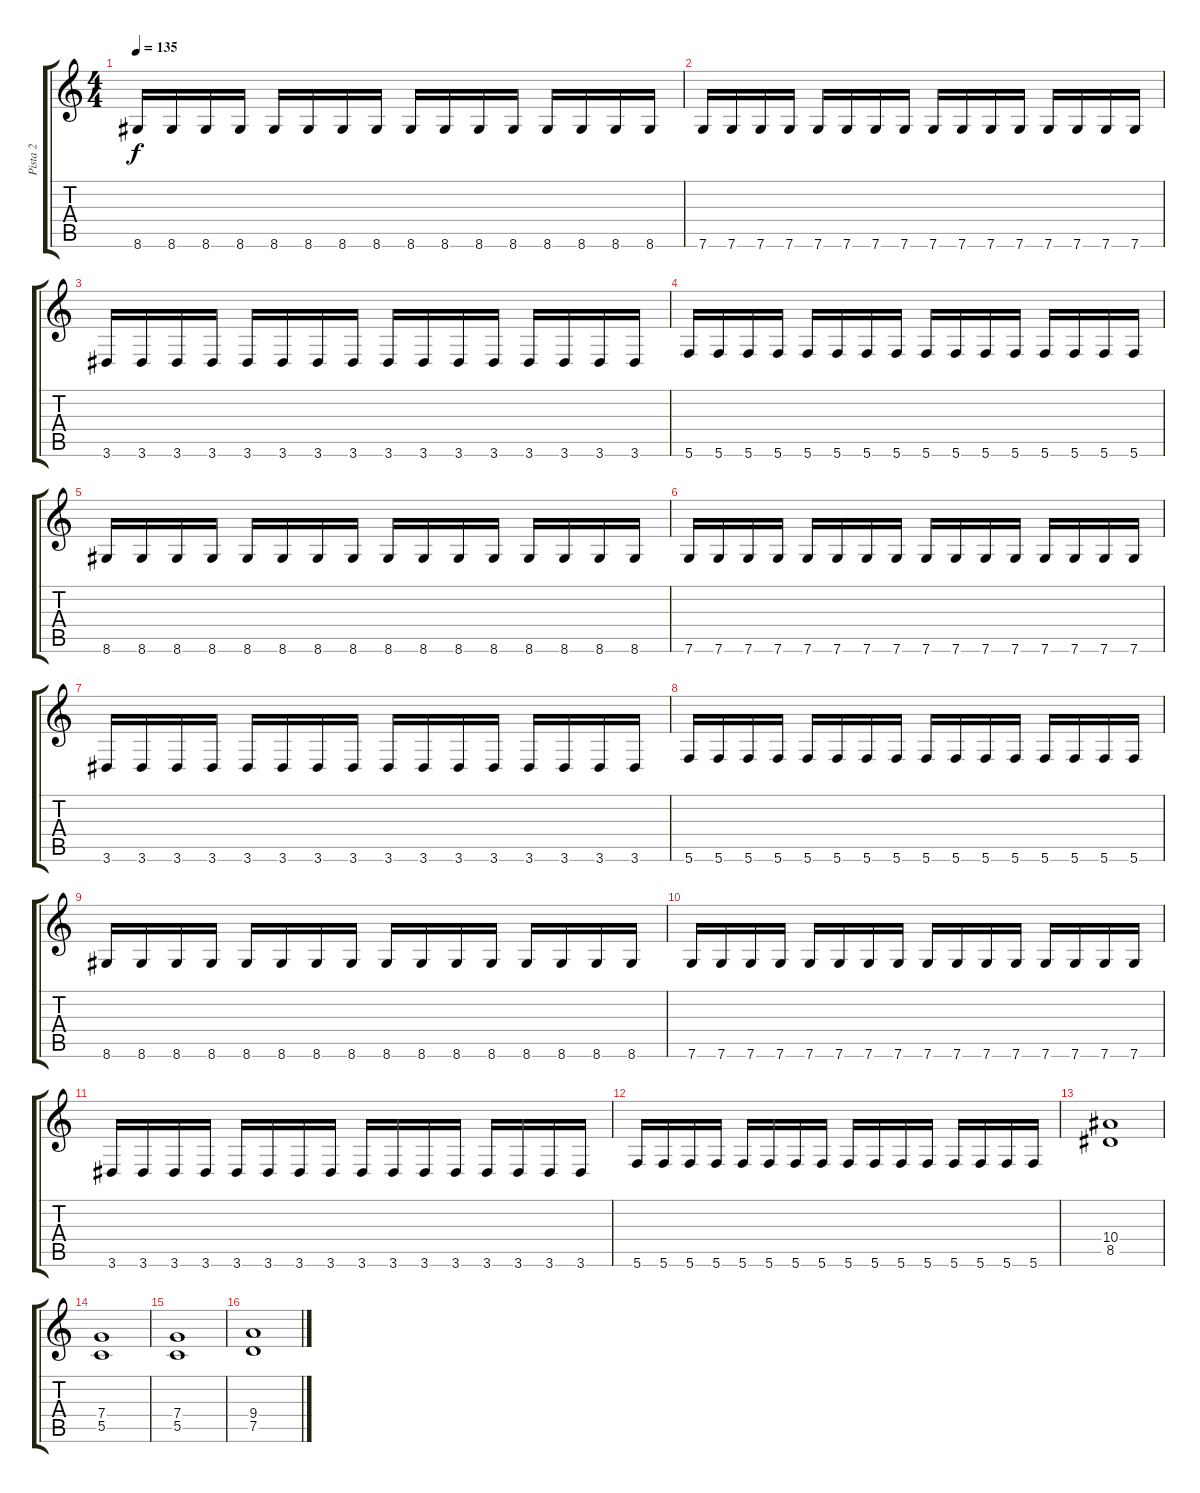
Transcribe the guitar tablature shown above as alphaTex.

\track ("Pista 2" "Pista 2") {instrument distortionguitar}
\staff {score tabs}
\tuning (D4 A3 F3 C3 G2 C2) {hide}
\ts (4 4)
\tempo 135
\clef g2
\ks c
8.6.16{dy f} 8.6.16 8.6.16 8.6.16 8.6.16 8.6.16 8.6.16 8.6.16 8.6.16 8.6.16 8.6.16 8.6.16 8.6.16 8.6.16 8.6.16 8.6.16 |
7.6.16 7.6.16 7.6.16 7.6.16 7.6.16 7.6.16 7.6.16 7.6.16 7.6.16 7.6.16 7.6.16 7.6.16 7.6.16 7.6.16 7.6.16 7.6.16 |
3.6.16 3.6.16 3.6.16 3.6.16 3.6.16 3.6.16 3.6.16 3.6.16 3.6.16 3.6.16 3.6.16 3.6.16 3.6.16 3.6.16 3.6.16 3.6.16 |
5.6.16 5.6.16 5.6.16 5.6.16 5.6.16 5.6.16 5.6.16 5.6.16 5.6.16 5.6.16 5.6.16 5.6.16 5.6.16 5.6.16 5.6.16 5.6.16 |
8.6.16 8.6.16 8.6.16 8.6.16 8.6.16 8.6.16 8.6.16 8.6.16 8.6.16 8.6.16 8.6.16 8.6.16 8.6.16 8.6.16 8.6.16 8.6.16 |
7.6.16 7.6.16 7.6.16 7.6.16 7.6.16 7.6.16 7.6.16 7.6.16 7.6.16 7.6.16 7.6.16 7.6.16 7.6.16 7.6.16 7.6.16 7.6.16 |
3.6.16 3.6.16 3.6.16 3.6.16 3.6.16 3.6.16 3.6.16 3.6.16 3.6.16 3.6.16 3.6.16 3.6.16 3.6.16 3.6.16 3.6.16 3.6.16 |
5.6.16 5.6.16 5.6.16 5.6.16 5.6.16 5.6.16 5.6.16 5.6.16 5.6.16 5.6.16 5.6.16 5.6.16 5.6.16 5.6.16 5.6.16 5.6.16 |
8.6.16 8.6.16 8.6.16 8.6.16 8.6.16 8.6.16 8.6.16 8.6.16 8.6.16 8.6.16 8.6.16 8.6.16 8.6.16 8.6.16 8.6.16 8.6.16 |
7.6.16 7.6.16 7.6.16 7.6.16 7.6.16 7.6.16 7.6.16 7.6.16 7.6.16 7.6.16 7.6.16 7.6.16 7.6.16 7.6.16 7.6.16 7.6.16 |
3.6.16 3.6.16 3.6.16 3.6.16 3.6.16 3.6.16 3.6.16 3.6.16 3.6.16 3.6.16 3.6.16 3.6.16 3.6.16 3.6.16 3.6.16 3.6.16 |
5.6.16 5.6.16 5.6.16 5.6.16 5.6.16 5.6.16 5.6.16 5.6.16 5.6.16 5.6.16 5.6.16 5.6.16 5.6.16 5.6.16 5.6.16 5.6.16 |
(10.4 8.5).1 |
(7.4 5.5).1 |
(7.4 5.5).1 |
(9.4 7.5).1
